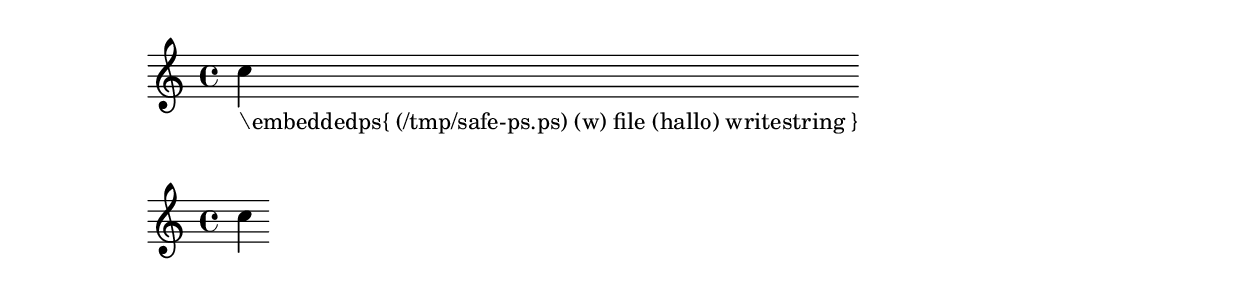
\version "2.1.22"

\header{
    
    texidoc = "This should not survive lilypond --safe-mode"
    
}

\version "2.1.22"

\header{
    texidoc = "This should not survive lilypond --safe-mode
    --no-pdf --png run, and certainly not write /tmp/safe-ps.ps"
}

\score{
    \notes c''-"\\embeddedps{ (/tmp/safe-ps.ps) (w) file (hallo) writestring }"
}


\score{
    \notes c''
}